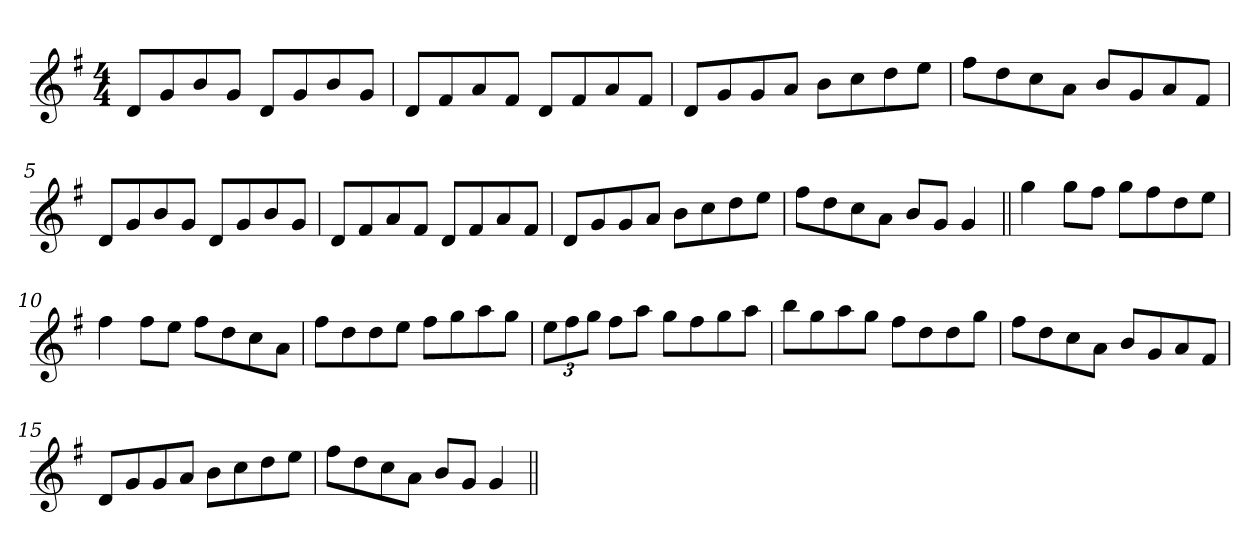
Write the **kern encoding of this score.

**kern
*part1
*staff1
*clefG2
*k[f#]
*G:
*M4/4
=1
8d/L
8g/
8b/
8g/J
8d/L
8g/
8b/
8g/J
=2
8d/L
8f#/
8a/
8f#/J
8d/L
8f#/
8a/
8f#/J
=3
8d/L
8g/
8g/
8a/J
8b\L
8cc\
8dd\
8ee\J
=4
8ff#\L
8dd\
8cc\
8a\J
8b/L
8g/
8a/
8f#/J
=5
8d/L
8g/
8b/
8g/J
8d/L
8g/
8b/
8g/J
!!LO:LB:g=z
=6
8d/L
8f#/
8a/
8f#/J
8d/L
8f#/
8a/
8f#/J
=7
8d/L
8g/
8g/
8a/J
8b\L
8cc\
8dd\
8ee\J
=8
8ff#\L
8dd\
8cc\
8a\J
8b/L
8g/J
4g/
=9||
4gg\
8gg\L
8ff#\J
8gg\L
8ff#\
8dd\
8ee\J
=10
4ff#\
8ff#\L
8ee\J
8ff#\L
8dd\
8cc\
8a\J
=11
8ff#\L
8dd\
8dd\
8ee\J
8ff#\L
8gg\
8aa\
8gg\J
!!LO:LB:g=z
=12
*Xbrackettup
12ee\L
12ff#\
12gg\J
8ff#\L
8aa\J
8gg\L
8ff#\
8gg\
8aa\J
=13
8bb\L
8gg\
8aa\
8gg\J
8ff#\L
8dd\
8dd\
8gg\J
=14
8ff#\L
8dd\
8cc\
8a\J
8b/L
8g/
8a/
8f#/J
=15
8d/L
8g/
8g/
8a/J
8b\L
8cc\
8dd\
8ee\J
=16
8ff#\L
8dd\
8cc\
8a\J
8b/L
8g/J
4g/
=||
*-
